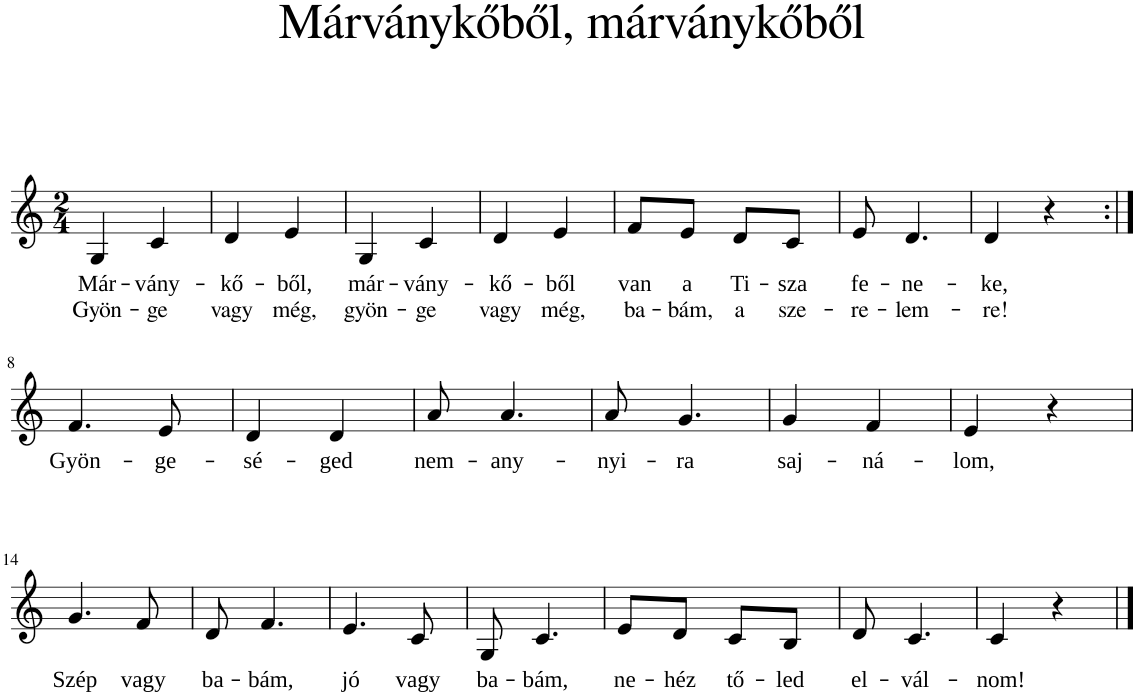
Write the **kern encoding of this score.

**kern	**text	**text
*part1	*part1	*part1
*staff1	*staff1	*staff1
*I"Piano	*	*
*I'Pno	*	*
*clefG2	*	*
*k[]	*	*
*M2/4	*	*
=1	=1	=1
!	!LO:LY:b	!LO:LY:b
4G/	Már-	Gyön-
!	!LO:LY:b	!LO:LY:b
4c/	-vány-	-ge
=2	=2	=2
!	!LO:LY:b	!LO:LY:b
4d/	-kő-	vagy
!	!LO:LY:b	!LO:LY:b
4e/	-ből,	még,
=3	=3	=3
!	!LO:LY:b	!LO:LY:b
4G/	már-	gyön-
!	!LO:LY:b	!LO:LY:b
4c/	-vány-	-ge
=4	=4	=4
!	!LO:LY:b	!LO:LY:b
4d/	-kő-	vagy
!	!LO:LY:b	!LO:LY:b
4e/	-ből	még,
=5	=5	=5
!	!LO:LY:b	!LO:LY:b
8f/L	van	ba-
!	!LO:LY:b	!LO:LY:b
8e/J	a	-bám,
!	!LO:LY:b	!LO:LY:b
8d/L	Ti-	a
!	!LO:LY:b	!LO:LY:b
8c/J	-sza	sze-
=6	=6	=6
!	!LO:LY:b	!LO:LY:b
8e/	fe-	-re-
!	!LO:LY:b	!LO:LY:b
4.d/	-ne-	-lem-
=7	=7	=7
!	!LO:LY:b	!LO:LY:b
4d/	-ke,	-re!
4r	.	.
!!LO:LB:g=z
=8:|!	=8:|!	=8:|!
!	!LO:LY:b	!
4.f/	Gyön-	.
!	!LO:LY:b	!
8e/	-ge-	.
=9	=9	=9
!	!LO:LY:b	!
4d/	-sé-	.
!	!LO:LY:b	!
4d/	-ged	.
=10	=10	=10
!	!LO:LY:b	!
8a/	nem-	.
!	!LO:LY:b	!
4.a/	-any-	.
=11	=11	=11
!	!LO:LY:b	!
8a/	-nyi-	.
!	!LO:LY:b	!
4.g/	-ra	.
=12	=12	=12
!	!LO:LY:b	!
4g/	saj-	.
!	!LO:LY:b	!
4f/	-ná-	.
=13	=13	=13
!	!LO:LY:b	!
4e/	-lom,	.
4r	.	.
!!LO:LB:g=z
=14	=14	=14
!	!LO:LY:b	!
4.g/	Szép	.
!	!LO:LY:b	!
8f/	vagy	.
=15	=15	=15
!	!LO:LY:b	!
8d/	ba-	.
!	!LO:LY:b	!
4.f/	-bám,	.
=16	=16	=16
!	!LO:LY:b	!
4.e/	jó	.
!	!LO:LY:b	!
8c/	vagy	.
=17	=17	=17
!	!LO:LY:b	!
8G/	ba-	.
!	!LO:LY:b	!
4.c/	-bám,	.
=18	=18	=18
!	!LO:LY:b	!
8e/L	ne-	.
!	!LO:LY:b	!
8d/J	-héz	.
!	!LO:LY:b	!
8c/L	tő-	.
!	!LO:LY:b	!
8B/J	-led	.
=19	=19	=19
!	!LO:LY:b	!
8d/	el-	.
!	!LO:LY:b	!
4.c/	-vál-	.
=20	=20	=20
!	!LO:LY:b	!
4c/	-nom!	.
4r	.	.
==	==	==
*-	*-	*-
